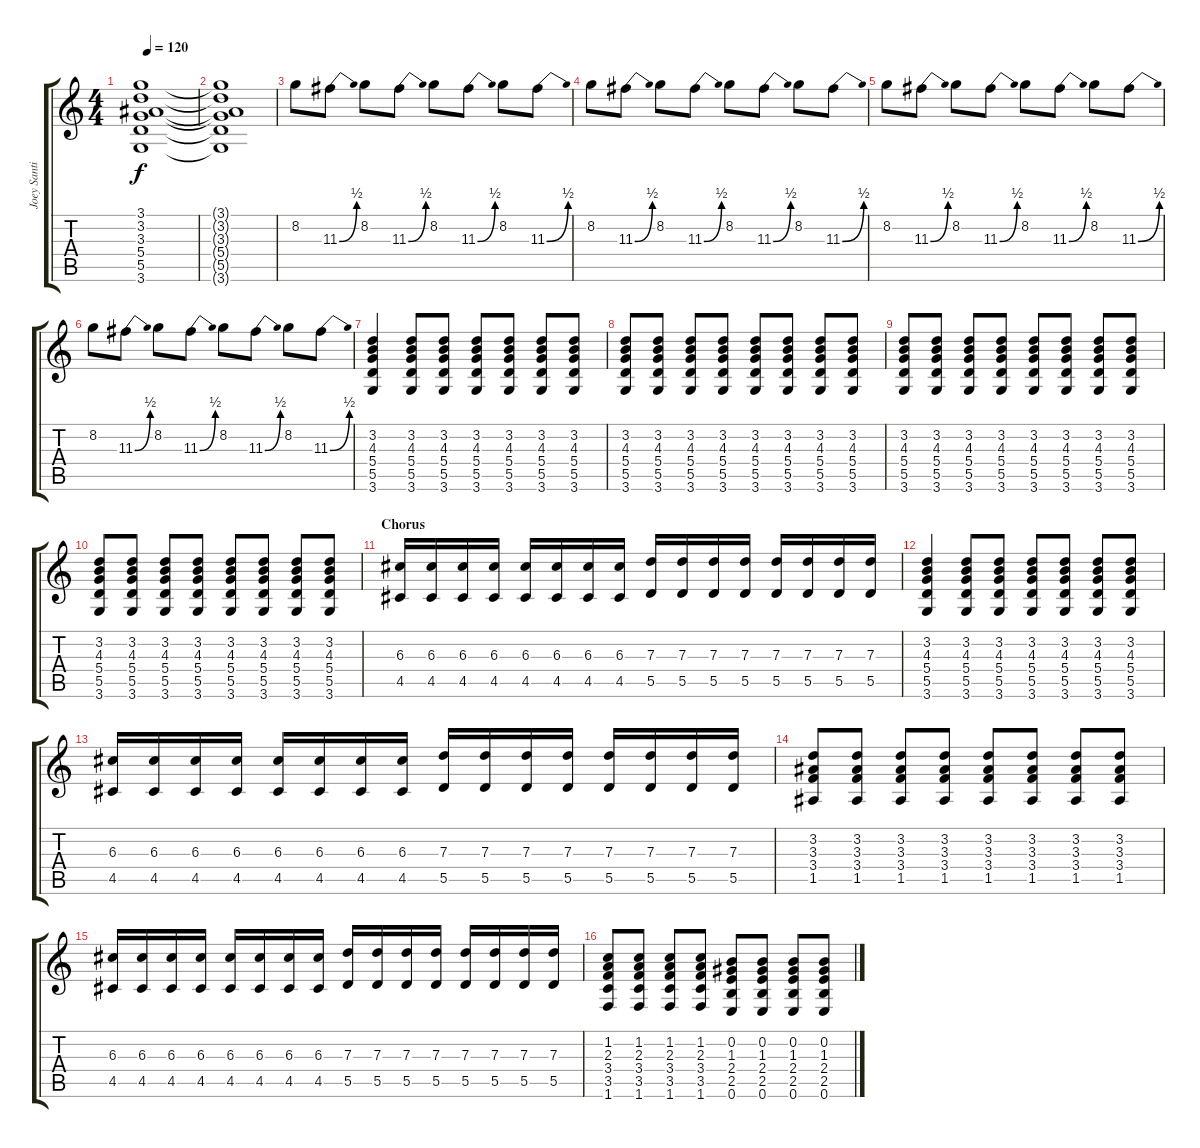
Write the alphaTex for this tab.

\track ("Joey Santiago" "Joey Santi") {instrument distortionguitar}
\staff {score tabs}
\tuning (E4 B3 G3 D3 A2 E2) {hide}
\ts (4 4)
\tempo 120
\clef g2
\ks c
(3.1{t} 3.2{t} 3.3{t} 5.4{t} 5.5{t} 3.6{t}).1{dy f} |
(3.1{t} 3.2{t} 3.3{t} 5.4{t} 5.5{t} 3.6{t}).1 |
8.2.8{volume 13} 11.3{be (bend 0 0 60 2)}.8 8.2.8 11.3{be (bend 0 0 60 2)}.8 8.2.8 11.3{be (bend 0 0 60 2)}.8 8.2.8 11.3{be (bend 0 0 60 2)}.8 |
8.2.8 11.3{be (bend 0 0 60 2)}.8 8.2.8 11.3{be (bend 0 0 60 2)}.8 8.2.8 11.3{be (bend 0 0 60 2)}.8 8.2.8 11.3{be (bend 0 0 60 2)}.8 |
8.2.8 11.3{be (bend 0 0 60 2)}.8 8.2.8 11.3{be (bend 0 0 60 2)}.8 8.2.8 11.3{be (bend 0 0 60 2)}.8 8.2.8 11.3{be (bend 0 0 60 2)}.8 |
8.2.8 11.3{be (bend 0 0 60 2)}.8 8.2.8 11.3{be (bend 0 0 60 2)}.8 8.2.8 11.3{be (bend 0 0 60 2)}.8 8.2.8 11.3{be (bend 0 0 60 2)}.8 |
(3.2 4.3 5.4 5.5 3.6).4 (3.2 4.3 5.4 5.5 3.6).8 (3.2 4.3 5.4 5.5 3.6).8 (3.2 4.3 5.4 5.5 3.6).8 (3.2 4.3 5.4 5.5 3.6).8 (3.2 4.3 5.4 5.5 3.6).8 (3.2 4.3 5.4 5.5 3.6).8 |
(3.2 4.3 5.4 5.5 3.6).8 (3.2 4.3 5.4 5.5 3.6).8 (3.2 4.3 5.4 5.5 3.6).8 (3.2 4.3 5.4 5.5 3.6).8 (3.2 4.3 5.4 5.5 3.6).8 (3.2 4.3 5.4 5.5 3.6).8 (3.2 4.3 5.4 5.5 3.6).8 (3.2 4.3 5.4 5.5 3.6).8 |
(3.2 4.3 5.4 5.5 3.6).8 (3.2 4.3 5.4 5.5 3.6).8 (3.2 4.3 5.4 5.5 3.6).8 (3.2 4.3 5.4 5.5 3.6).8 (3.2 4.3 5.4 5.5 3.6).8 (3.2 4.3 5.4 5.5 3.6).8 (3.2 4.3 5.4 5.5 3.6).8 (3.2 4.3 5.4 5.5 3.6).8 |
(3.2 4.3 5.4 5.5 3.6).8 (3.2 4.3 5.4 5.5 3.6).8 (3.2 4.3 5.4 5.5 3.6).8 (3.2 4.3 5.4 5.5 3.6).8 (3.2 4.3 5.4 5.5 3.6).8 (3.2 4.3 5.4 5.5 3.6).8 (3.2 4.3 5.4 5.5 3.6).8 (3.2 4.3 5.4 5.5 3.6).8 |
\section ("" "Chorus")
(6.3 4.5).16 (6.3 4.5).16 (6.3 4.5).16 (6.3 4.5).16 (6.3 4.5).16 (6.3 4.5).16 (6.3 4.5).16 (6.3 4.5).16 (7.3 5.5).16 (7.3 5.5).16 (7.3 5.5).16 (7.3 5.5).16 (7.3 5.5).16 (7.3 5.5).16 (7.3 5.5).16 (7.3 5.5).16 |
(3.2 4.3 5.4 5.5 3.6).4 (3.2 4.3 5.4 5.5 3.6).8 (3.2 4.3 5.4 5.5 3.6).8 (3.2 4.3 5.4 5.5 3.6).8 (3.2 4.3 5.4 5.5 3.6).8 (3.2 4.3 5.4 5.5 3.6).8 (3.2 4.3 5.4 5.5 3.6).8 |
(6.3 4.5).16 (6.3 4.5).16 (6.3 4.5).16 (6.3 4.5).16 (6.3 4.5).16 (6.3 4.5).16 (6.3 4.5).16 (6.3 4.5).16 (7.3 5.5).16 (7.3 5.5).16 (7.3 5.5).16 (7.3 5.5).16 (7.3 5.5).16 (7.3 5.5).16 (7.3 5.5).16 (7.3 5.5).16 |
(3.2 3.3 3.4 1.5).8 (3.2 3.3 3.4 1.5).8 (3.2 3.3 3.4 1.5).8 (3.2 3.3 3.4 1.5).8 (3.2 3.3 3.4 1.5).8 (3.2 3.3 3.4 1.5).8 (3.2 3.3 3.4 1.5).8 (3.2 3.3 3.4 1.5).8 |
(6.3 4.5).16 (6.3 4.5).16 (6.3 4.5).16 (6.3 4.5).16 (6.3 4.5).16 (6.3 4.5).16 (6.3 4.5).16 (6.3 4.5).16 (7.3 5.5).16 (7.3 5.5).16 (7.3 5.5).16 (7.3 5.5).16 (7.3 5.5).16 (7.3 5.5).16 (7.3 5.5).16 (7.3 5.5).16 |
(1.2 2.3 3.4 3.5 1.6).8 (1.2 2.3 3.4 3.5 1.6).8 (1.2 2.3 3.4 3.5 1.6).8 (1.2 2.3 3.4 3.5 1.6).8 (0.2 1.3 2.4 2.5 0.6).8 (0.2 1.3 2.4 2.5 0.6).8 (0.2 1.3 2.4 2.5 0.6).8 (0.2 1.3 2.4 2.5 0.6).8
